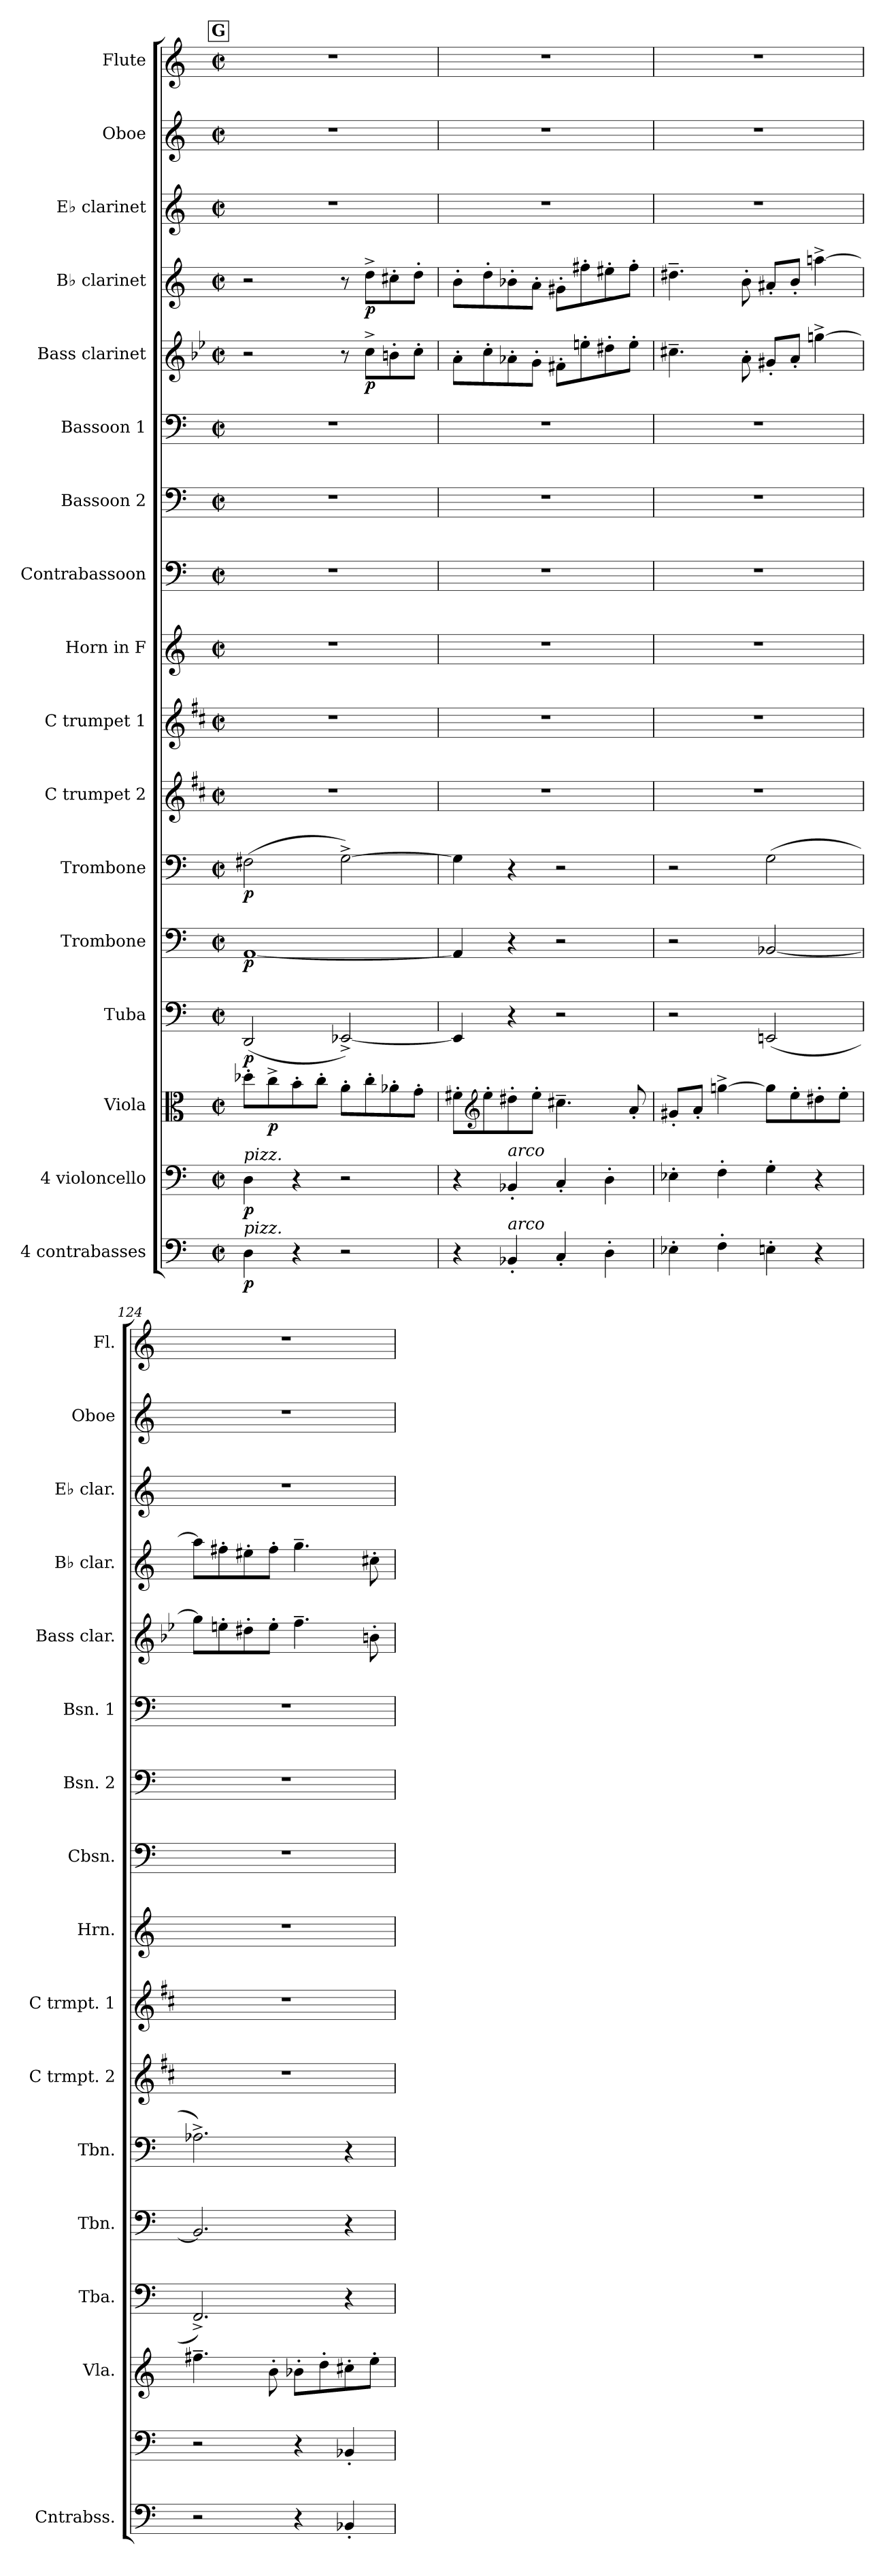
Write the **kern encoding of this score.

**kern	**dynam	**kern	**dynam	**kern	**dynam	**kern	**dynam	**kern	**dynam	**kern	**dynam	**kern	**kern	**kern	**kern	**kern	**kern	**kern	**dynam	**kern	**dynam	**kern	**kern	**kern
*part17	*part17	*part16	*part16	*part15	*part15	*part14	*part14	*part13	*part13	*part12	*part12	*part11	*part10	*part9	*part8	*part7	*part6	*part5	*part5	*part4	*part4	*part3	*part2	*part1
*staff17	*staff17	*staff16	*staff16	*staff15	*staff15	*staff14	*staff14	*staff13	*staff13	*staff12	*staff12	*staff11	*staff10	*staff9	*staff8	*staff7	*staff6	*staff5	*staff5	*staff4	*staff4	*staff3	*staff2	*staff1
*I"4 contrabasses	*	*I"4 violoncello	*	*I"Viola	*	*I"Tuba	*	*I"Trombone	*	*I"Trombone	*	*I"C trumpet 2	*I"C trumpet 1	*I"Horn in F	*I"Contrabassoon	*I"Bassoon 2	*I"Bassoon 1	*I"Bass clarinet	*	*I"B♭ clarinet	*	*I"E♭ clarinet	*I"Oboe	*I"Flute
*I'Cntrabss.	*	*	*	*I'Vla.	*	*I'Tba.	*	*I'Tbn.	*	*I'Tbn.	*	*I'C trmpt. 2	*I'C trmpt. 1	*I'Hrn.	*I'Cbsn.	*I'Bsn. 2	*I'Bsn. 1	*I'Bass clar.	*	*I'B♭ clar.	*	*I'E♭ clar.	*I'Oboe	*I'Fl.
*clefF4	*	*clefF4	*	*clefC3	*	*clefF4	*	*clefF4	*	*clefF4	*	*clefG2	*clefG2	*clefG2	*clefF4	*clefF4	*clefF4	*clefG2	*	*clefG2	*	*clefG2	*clefG2	*clefG2
*ITrd7c12	*	*	*	*	*	*	*	*	*	*	*	*ITrd1c2	*ITrd1c2	*ITrd4c7	*ITrd7c12	*	*	*ITrd8c14	*	*ITrd1c2	*	*ITrd-2c-3	*	*
*k[]	*	*k[]	*	*k[]	*	*k[]	*	*k[]	*	*k[]	*	*k[]	*k[]	*k[b-]	*k[]	*k[]	*k[]	*k[b-e-]	*	*k[b-e-]	*	*k[b-e-a-]	*k[]	*k[]
*M2/2	*	*M2/2	*	*M2/2	*	*M2/2	*	*M2/2	*	*M2/2	*	*M2/2	*M2/2	*M2/2	*M2/2	*M2/2	*M2/2	*M2/2	*	*M2/2	*	*M2/2	*M2/2	*M2/2
*met(c|)	*	*met(c|)	*	*met(c|)	*	*met(c|)	*	*met(c|)	*	*met(c|)	*	*met(c|)	*met(c|)	*met(c|)	*met(c|)	*met(c|)	*met(c|)	*met(c|)	*	*met(c|)	*	*met(c|)	*met(c|)	*met(c|)
!!LO:REH:place=s1:a:B:fs=14:t=G
=121	=121	=121	=121	=121	=121	=121	=121	=121	=121	=121	=121	=121	=121	=121	=121	=121	=121	=121	=121	=121	=121	=121	=121	=121
!	!	!LO:TX:a:i:t=pizz.	!	!	!	!	!	!	!	!	!	!	!	!	!	!	!	!	!	!	!	!	!	!
!LO:TX:a:i:t=pizz.	!	!	!	!	!	!	!	!	!	!	!	!	!	!	!	!	!	!	!	!	!	!	!	!
!	!LO:DY:b	!	!LO:DY:b	!	!	!	!LO:DY:b	!	!LO:DY:b	!	!LO:DY:b	!	!	!	!	!	!	!	!	!	!	!	!	!
4DD\	p	4D\	p	8dd-X'\L	.	(<2DD/	p	[1AA	p	(>2F#X\	p	1r	1r	1r	1r	1r	1r	2r	.	2r	.	1r	1r	1r
!	!	!	!	!	!LO:DY:b	!	!	!	!	!	!	!	!	!	!	!	!	!	!	!	!	!	!	!
.	.	.	.	8cc^\	p	.	.	.	.	.	.	.	.	.	.	.	.	.	.	.	.	.	.	.
4r	.	4r	.	8b'\	.	.	.	.	.	.	.	.	.	.	.	.	.	.	.	.	.	.	.	.
.	.	.	.	8cc'\J	.	.	.	.	.	.	.	.	.	.	.	.	.	.	.	.	.	.	.	.
2r	.	2r	.	8a'\L	.	[2EE-X^/)	.	.	.	[2G^\)	.	.	.	.	.	.	.	8r	.	8r	.	.	.	.
!	!	!	!	!	!	!	!	!	!	!	!	!	!	!	!	!	!	!	!LO:DY:b	!	!LO:DY:b	!	!	!
.	.	.	.	8cc'\	.	.	.	.	.	.	.	.	.	.	.	.	.	8c^\L	p	8cc^\L	p	.	.	.
.	.	.	.	8a-X'\	.	.	.	.	.	.	.	.	.	.	.	.	.	8Bn'\	.	8bn'\	.	.	.	.
.	.	.	.	8g'\J	.	.	.	.	.	.	.	.	.	.	.	.	.	8c'\J	.	8cc'\J	.	.	.	.
!!LO:PB:g=z
=122	=122	=122	=122	=122	=122	=122	=122	=122	=122	=122	=122	=122	=122	=122	=122	=122	=122	=122	=122	=122	=122	=122	=122	=122
4r	.	4r	.	8f#X'\L	.	4EE-/]	.	4AA/]	.	4G\]	.	1r	1r	1r	1r	1r	1r	8A'\L	.	8a'\L	.	1r	1r	1r
*	*	*	*	*clefG2	*	*	*	*	*	*	*	*	*	*	*	*	*	*	*	*	*	*	*	*
.	.	.	.	8ee'\	.	.	.	.	.	.	.	.	.	.	.	.	.	8c'\	.	8cc'\	.	.	.	.
!	!	!LO:TX:a:i:t=arco	!	!	!	!	!	!	!	!	!	!	!	!	!	!	!	!	!	!	!	!	!	!
!LO:TX:a:i:t=arco	!	!	!	!	!	!	!	!	!	!	!	!	!	!	!	!	!	!	!	!	!	!	!	!
4BBB-X'/	.	4BB-X'/	.	8dd#X'\	.	4r	.	4r	.	4r	.	.	.	.	.	.	.	8A-X'\	.	8a-X'\	.	.	.	.
.	.	.	.	8ee'\J	.	.	.	.	.	.	.	.	.	.	.	.	.	8G'\J	.	8g'\J	.	.	.	.
4CC'/	.	4C'/	.	4.cc#X~\	.	2r	.	2r	.	2r	.	.	.	.	.	.	.	8F#X'\L	.	8f#X'\L	.	.	.	.
.	.	.	.	.	.	.	.	.	.	.	.	.	.	.	.	.	.	8en'\	.	8een'\	.	.	.	.
4DD'\	.	4D'\	.	.	.	.	.	.	.	.	.	.	.	.	.	.	.	8d#X'\	.	8dd#X'\	.	.	.	.
.	.	.	.	8a'/	.	.	.	.	.	.	.	.	.	.	.	.	.	8e'\J	.	8ee'\J	.	.	.	.
=123	=123	=123	=123	=123	=123	=123	=123	=123	=123	=123	=123	=123	=123	=123	=123	=123	=123	=123	=123	=123	=123	=123	=123	=123
4EE-X'\	.	4E-X'\	.	8g#X'/L	.	2r	.	2r	.	2r	.	1r	1r	1r	1r	1r	1r	4.c#X~\	.	4.cc#X~\	.	1r	1r	1r
.	.	.	.	8a'/J	.	.	.	.	.	.	.	.	.	.	.	.	.	.	.	.	.	.	.	.
4FF'\	.	4F'\	.	[4ggn^\	.	.	.	.	.	.	.	.	.	.	.	.	.	.	.	.	.	.	.	.
.	.	.	.	.	.	.	.	.	.	.	.	.	.	.	.	.	.	8A'\	.	8a'\	.	.	.	.
4EEn'\	.	4G'\	.	8gg\L]	.	(<2EEn/	.	[2BB-X/	.	(>2G\	.	.	.	.	.	.	.	8G#X'/L	.	8g#X'/L	.	.	.	.
.	.	.	.	8ee'\	.	.	.	.	.	.	.	.	.	.	.	.	.	8A'/J	.	8a'/J	.	.	.	.
4r	.	4r	.	8dd#X'\	.	.	.	.	.	.	.	.	.	.	.	.	.	[4gn^\	.	[4ggn^\	.	.	.	.
.	.	.	.	8ee'\J	.	.	.	.	.	.	.	.	.	.	.	.	.	.	.	.	.	.	.	.
=124	=124	=124	=124	=124	=124	=124	=124	=124	=124	=124	=124	=124	=124	=124	=124	=124	=124	=124	=124	=124	=124	=124	=124	=124
2r	.	2r	.	4.ff#X~\	.	2.FF^/)	.	2.BB-/]	.	2.A-X^\)	.	1r	1r	1r	1r	1r	1r	8g\L]	.	8gg\L]	.	1r	1r	1r
.	.	.	.	.	.	.	.	.	.	.	.	.	.	.	.	.	.	8en'\	.	8een'\	.	.	.	.
.	.	.	.	.	.	.	.	.	.	.	.	.	.	.	.	.	.	8d#X'\	.	8dd#X'\	.	.	.	.
.	.	.	.	8b'\	.	.	.	.	.	.	.	.	.	.	.	.	.	8e'\J	.	8ee'\J	.	.	.	.
4r	.	4r	.	8b-X'\L	.	.	.	.	.	.	.	.	.	.	.	.	.	4.f~\	.	4.ff~\	.	.	.	.
.	.	.	.	8dd'\	.	.	.	.	.	.	.	.	.	.	.	.	.	.	.	.	.	.	.	.
4BBB-X'/	.	4BB-X'/	.	8cc#X'\	.	4r	.	4r	.	4r	.	.	.	.	.	.	.	.	.	.	.	.	.	.
.	.	.	.	8ee'\J	.	.	.	.	.	.	.	.	.	.	.	.	.	8Bn'\	.	8bn'\	.	.	.	.
=	=	=	=	=	=	=	=	=	=	=	=	=	=	=	=	=	=	=	=	=	=	=	=	=
*-	*-	*-	*-	*-	*-	*-	*-	*-	*-	*-	*-	*-	*-	*-	*-	*-	*-	*-	*-	*-	*-	*-	*-	*-
